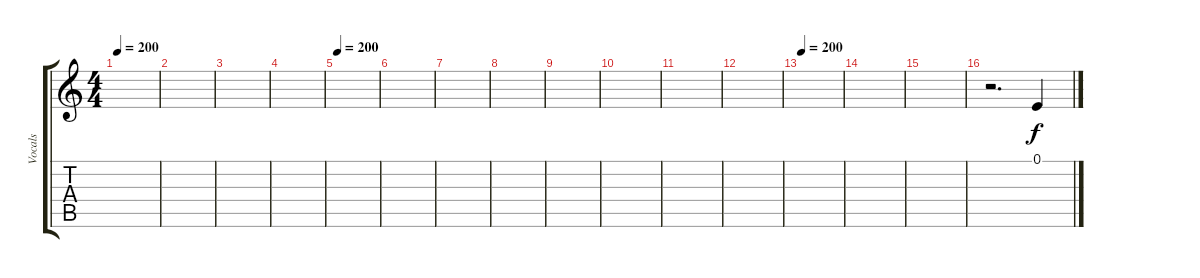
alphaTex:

\track ("Vocals" "Vocals") {instrument reedorgan}
\staff {score tabs}
\tuning (E4 B3 G3 D3 A2 E2) {hide}
\ts (4 4)
\tempo 200
\clef g2
\ks c
|
|
|
|
\tempo 200
|
|
|
|
|
|
|
|
\tempo 200
|
|
|
r.2{d} 0.1.4
